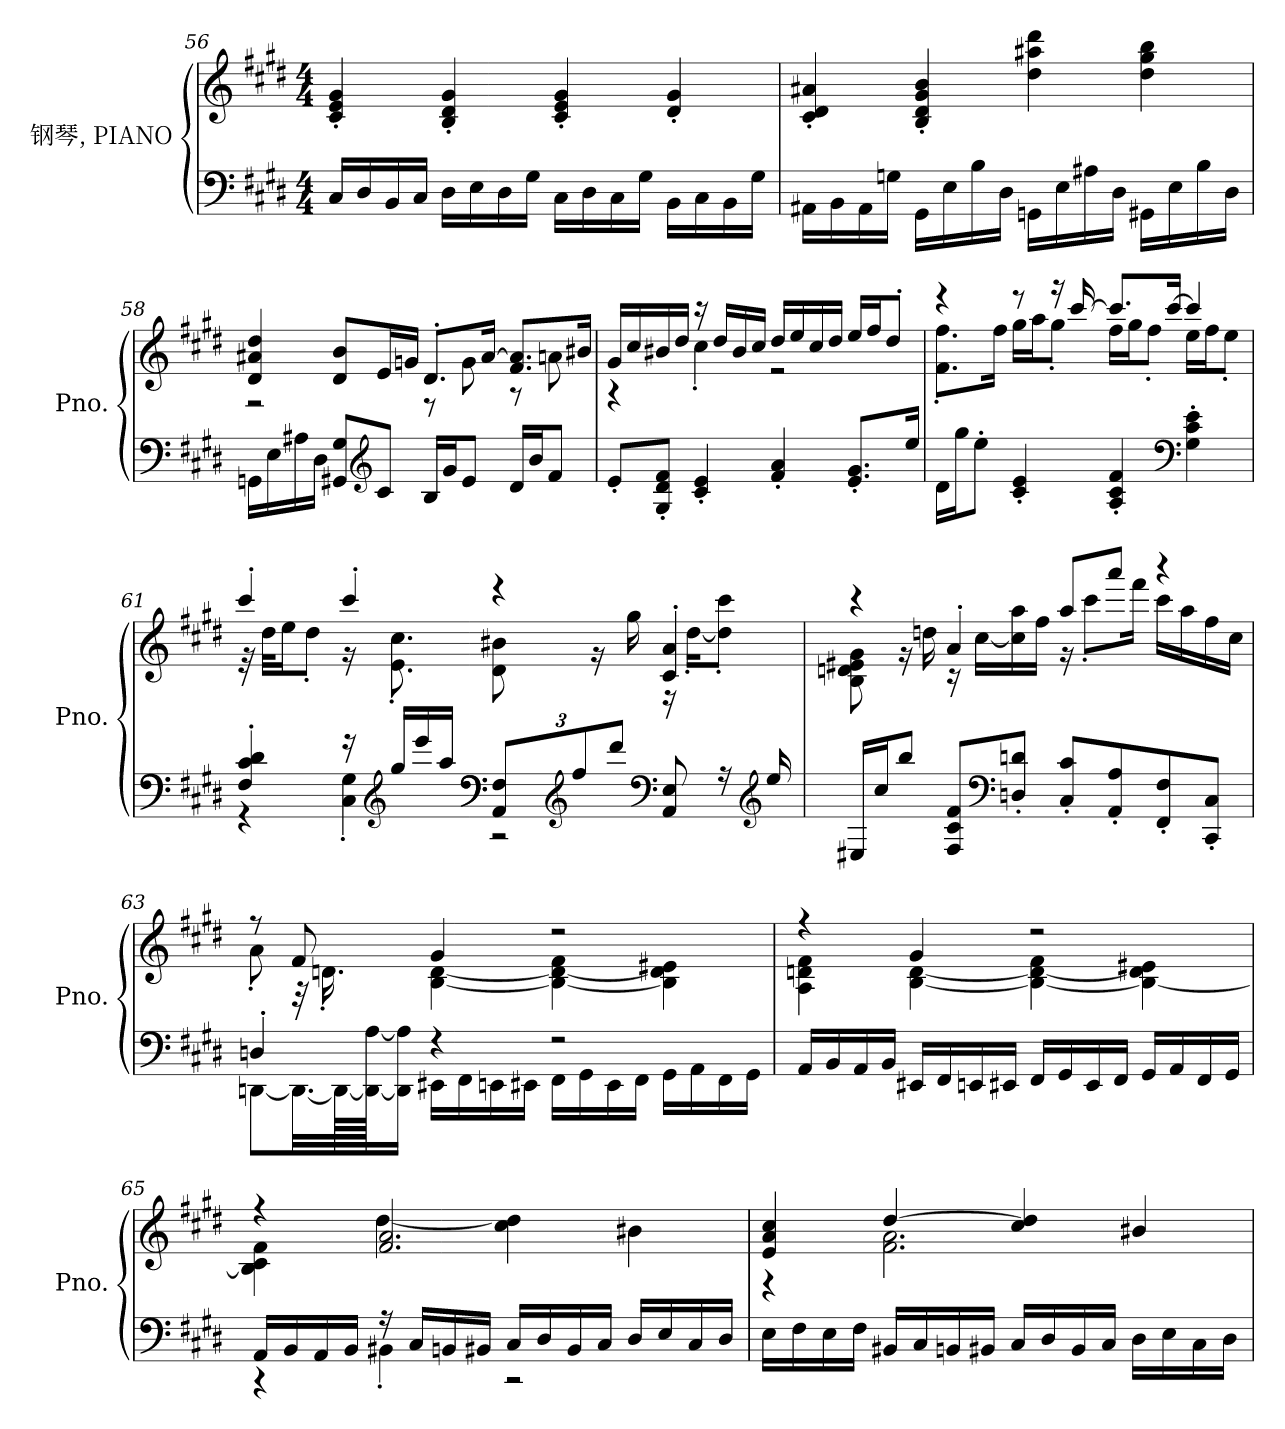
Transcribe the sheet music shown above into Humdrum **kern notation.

**kern	**kern
*part1	*part1
*staff2	*staff1
*I"钢琴, PIANO	*
*I'Pno.	*
!!LO:LB:g=z
*clefF4	*clefG2
*k[f#c#g#d#]	*k[f#c#g#d#]
*M4/4	*M4/4
=56	=56
16C#/LL	4c#/' 4e/' 4g#/'
16D#/	.
16BB/	.
16C#/JJ	.
16D#\LL	4B/' 4d#/' 4g#/'
16E\	.
16D#\	.
16G#\JJ	.
16C#\LL	4c#/' 4e/' 4g#/'
16D#\	.
16C#\	.
16G#\JJ	.
16BB\LL	4d#/' 4g#/'
16C#\	.
16BB\	.
16G#\JJ	.
=57	=57
16AA#X\LL	4c#/' 4d#/' 4a#X/'
16BB\	.
16AA#\	.
16Gn\JJ	.
16GG#\LL	4B/' 4d#/' 4g#/' 4b/'
16E\	.
16B\	.
16D#\JJ	.
16GGn\LL	4dd#\ 4aa#X\ 4ddd#\
16E\	.
16A#X\	.
16D#\JJ	.
16GG#X\LL	4dd#\ 4gg#\ 4bb\
16E\	.
16B\	.
16D#\JJ	.
!!LO:LB:g=z
=58	=58
*	*^
16GGn\LL	4d#/ 4a#X/ 4dd#/	2r
16E\	.	.
16A#X\	.	.
16D#\JJ	.	.
8GG#X/ 8G#/L	8d#/ 8b/L	.
*clefG2	*	*
8c#/J	16e/L	.
.	16gn/JJ	.
16B/LL	8.d#'/L	8r
16g#/J	.	.
8e/J	.	8g\
.	[16a#/Jk	.
16d#/LL	8.f#/ 8.a#/]L	8r
16b/J	.	.
8f#/J	.	8an\
.	16b#X/Jk	.
=59	=59	=59
8e'/L	16g#/LL	4r
.	16cc#/	.
8G#/' 8d#/' 8f#/'J	16b#X/	.
.	16dd#/JJ	.
4c#/' 4e/'	16r	4cc#'\
.	16dd#/LL	.
.	16b#/	.
.	16cc#/JJ	.
4f#/' 4a/'	16dd#/LL	2r
.	16ee/	.
.	16cc#/	.
.	16dd#/JJ	.
8.e/' 8.g#/'L	16ee/LL	.
.	16ff#/J	.
.	8dd#'/J	.
16ee/Jk	.	.
!!LO:LB:g=z	!!
=60	=60	=60
16d#\LL	4r	8.f#\' 8.ff#\'L
16gg#\J	.	.
8ee'\J	.	.
.	.	16ff#\Jk
4c#/' 4e/'	8r	16gg#\LL
.	.	16aa\J
.	16r	8gg#'\J
.	[16ccc#/	.
4A/' 4c#/' 4f#/'	8.ccc#/L]	16ff#\LL
.	.	16gg#\J
.	.	8ff#'\J
.	[16ccc#/Jk	.
*clefF4	*	*
4G#\' 4c#\' 4e\'	4ccc#/]	16ee\LL
.	.	16ff#\J
.	.	8ee'\J
=61	=61	=61
*^	*	*
4F#/' 4c#/' 4d#/'	4r	4ccc#'/	32r
.	.	.	32dd#\KLL
.	.	.	16ee\J
.	.	.	8dd#'\J
16r	4C#\' 4G#\'	4ccc#'/	16r
*clefG2	*	*	*
16gg#/LL	.	.	8.e\' 8.cc#\'
16eee/	.	.	.
16aa/JJ	.	.	.
*clefF4	*	*	*
*Xbrackettup	*	*	*
12AA/ 12F#/L	2r	4r	8d#\ 8b#X\
*clefG2	*	*	*
12ff#/	.	.	.
.	.	.	16r
12ddd#/J	.	.	.
.	.	.	16gg#\
*clefF4	*	*	*
8AA/ 8E/	.	4c#/' 4a/'	16r
.	.	.	[16dd#'\KL
16r	.	.	8dd#\]' 8ccc#\'J
*clefG2	*	*	*
16ee/	.	.	.
*v	*v	*	*
!!LO:LB:g=z	!!
=62	=62	=62
16E#X/LL	4r	8B\ 8dn\ 8e#X\ 8g#\
16cc#/J	.	.
8bb/J	.	16r
.	.	16ddn\
8F#/ 8c#/ 8f#/L	4a'/	16r
.	.	[16cc#\LL
*clefF4	*	*
8Dn/' 8dn/'J	.	16cc#\] 16aa\
.	.	16ff#\JJ
8C#/' 8c#/'L	8aa/L	16r
.	.	8ccc#'\L
8AA/' 8A/'	8aaa/J	.
.	.	16fff#\Jk
8FF#/' 8F#/'	4r	16ccc#\LL
.	.	16aa\
8CC#/' 8C#/'J	.	16ff#\
.	.	16cc#\JJ
!!LO:PB:g=z	!!
=63	=63	=63
*^	*	*
4Dn'/	[8DDn\L	8r	8a'\
.	32.DD\LL_	8f#/	32r
.	.	.	16.dn'\
.	128DD\LL_	.	.
.	128DD\_ [128A\JJJ	.	.
.	16DD\] 16A\]JJ	.	.
4r	16EE#X\LL	4g#/	[4B\ [4d\
.	16FF#\	.	.
.	16EEn\	.	.
.	16EE#X\JJ	.	.
2r	16FF#\LL	2r	4B\_ 4d\_ 4f#\
.	16GG#\	.	.
.	16EE#\	.	.
.	16FF#\JJ	.	.
.	16GG#\LL	.	4B\] 4d\] 4e#X\
.	16AA\	.	.
.	16FF#\	.	.
.	16GG#\JJ	.	.
*v	*v	*	*
=64	=64	=64
16AA/LL	4r	4A\ 4dn\ 4f#\
16BB/	.	.
16AA/	.	.
16BB/JJ	.	.
16EE#X/LL	4g#/	[4B\ [4d\
16FF#/	.	.
16EEn/	.	.
16EE#X/JJ	.	.
16FF#/LL	2r	4B\_ 4d\_ 4f#\
16GG#/	.	.
16EE#/	.	.
16FF#/JJ	.	.
16GG#/LL	.	4B\_ 4d\] 4e#X\
16AA/	.	.
16FF#/	.	.
16GG#/JJ	.	.
!!LO:LB:g=z	!!
=65	=65	=65
*^	*	*
16AA/LL	4r	4r	4B\] 4c#\ 4f#\
16BB/	.	.	.
16AA/	.	.	.
16BB/JJ	.	.	.
16r	4BB#X'\	2.f#/ 2.a/	[4dd#\
16C#/LL	.	.	.
16BBn/	.	.	.
16BB#X/JJ	.	.	.
16C#/LL	2r	.	4cc#\ 4dd#\]
16D#/	.	.	.
16BB#/	.	.	.
16C#/JJ	.	.	.
16D#/LL	.	.	4b#X\
16E/	.	.	.
16C#/	.	.	.
16D#/JJ	.	.	.
*v	*v	*	*
=66	=66	=66
16E\LL	4e/ 4a/ 4cc#/	4r
16F#\	.	.
16E\	.	.
16F#\JJ	.	.
16BB#X/LL	[4dd#/	2.f#\ 2.a\
16C#/	.	.
16BBn/	.	.
16BB#X/JJ	.	.
16C#/LL	4cc#/ 4dd#/]	.
16D#/	.	.
16BB#/	.	.
16C#/JJ	.	.
16D#\LL	4b#X/	.
16E\	.	.
16C#\	.	.
16D#\JJ	.	.
*	*v	*v
=	=
*-	*-
